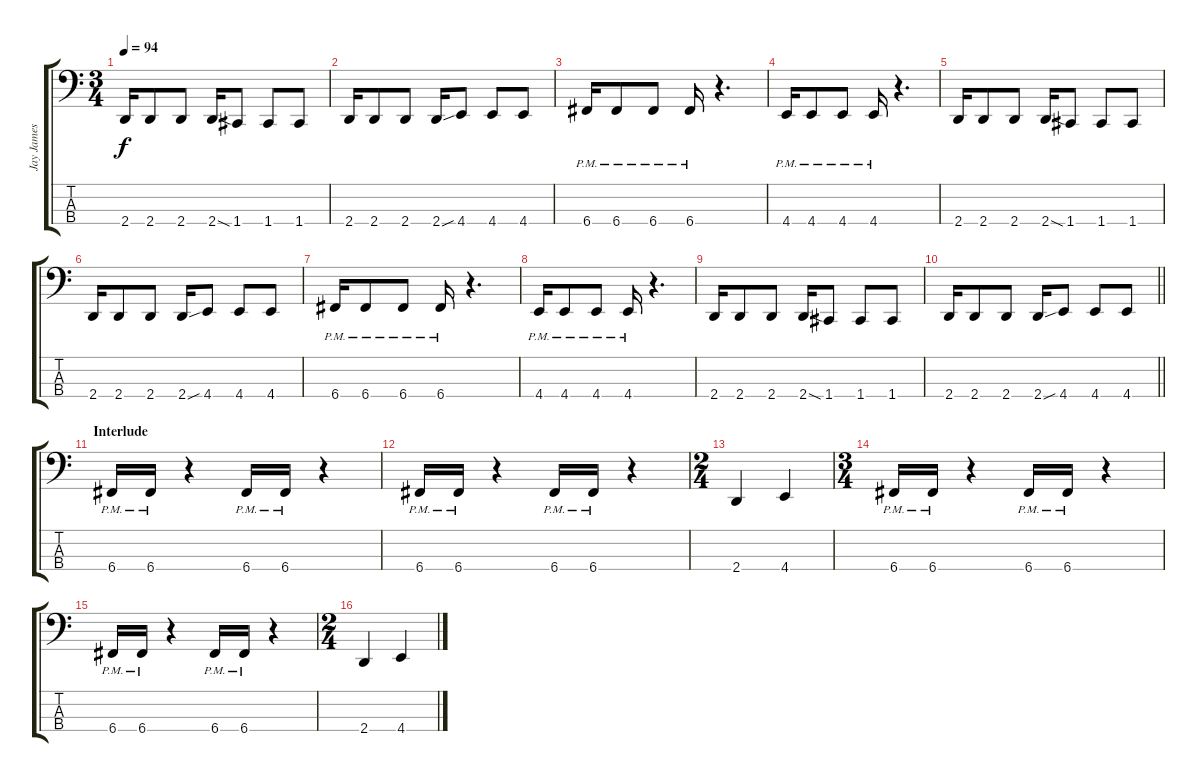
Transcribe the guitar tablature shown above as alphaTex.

\track ("Jay James" "Jay James") {instrument electricbasspick}
\staff {score tabs}
\tuning (F2 C2 G1 C1) {hide}
\ts (3 4)
\tempo 94
\clef f4
\ks c
2.4.16{dy f} 2.4.8 2.4.8 2.4{sod}.16 1.4.8 1.4.8 1.4.8 |
2.4.16 2.4.8 2.4.8 2.4{sou}.16 4.4.8 4.4.8 4.4.8 |
6.4{pm}.16 6.4{pm}.8 6.4{pm}.8 6.4{pm}.16 r.4{d} |
4.4{pm}.16 4.4{pm}.8 4.4{pm}.8 4.4{pm}.16 r.4{d} |
2.4.16 2.4.8 2.4.8 2.4{sod}.16 1.4.8 1.4.8 1.4.8 |
2.4.16 2.4.8 2.4.8 2.4{sou}.16 4.4.8 4.4.8 4.4.8 |
6.4{pm}.16 6.4{pm}.8 6.4{pm}.8 6.4{pm}.16 r.4{d} |
4.4{pm}.16 4.4{pm}.8 4.4{pm}.8 4.4{pm}.16 r.4{d} |
2.4.16 2.4.8 2.4.8 2.4{sod}.16 1.4.8 1.4.8 1.4.8 |
\barLineRight lightlight
2.4.16 2.4.8 2.4.8 2.4{sou}.16 4.4.8 4.4.8 4.4.8 |
\section ("" "Interlude")
6.4{pm}.16 6.4{pm}.16 r.4 6.4{pm}.16 6.4{pm}.16 r.4 |
6.4{pm}.16 6.4{pm}.16 r.4 6.4{pm}.16 6.4{pm}.16 r.4 |
\ts (2 4)
2.4.4 4.4.4 |
\ts (3 4)
6.4{pm}.16 6.4{pm}.16 r.4 6.4{pm}.16 6.4{pm}.16 r.4 |
6.4{pm}.16 6.4{pm}.16 r.4 6.4{pm}.16 6.4{pm}.16 r.4 |
\ts (2 4)
2.4.4 4.4.4
